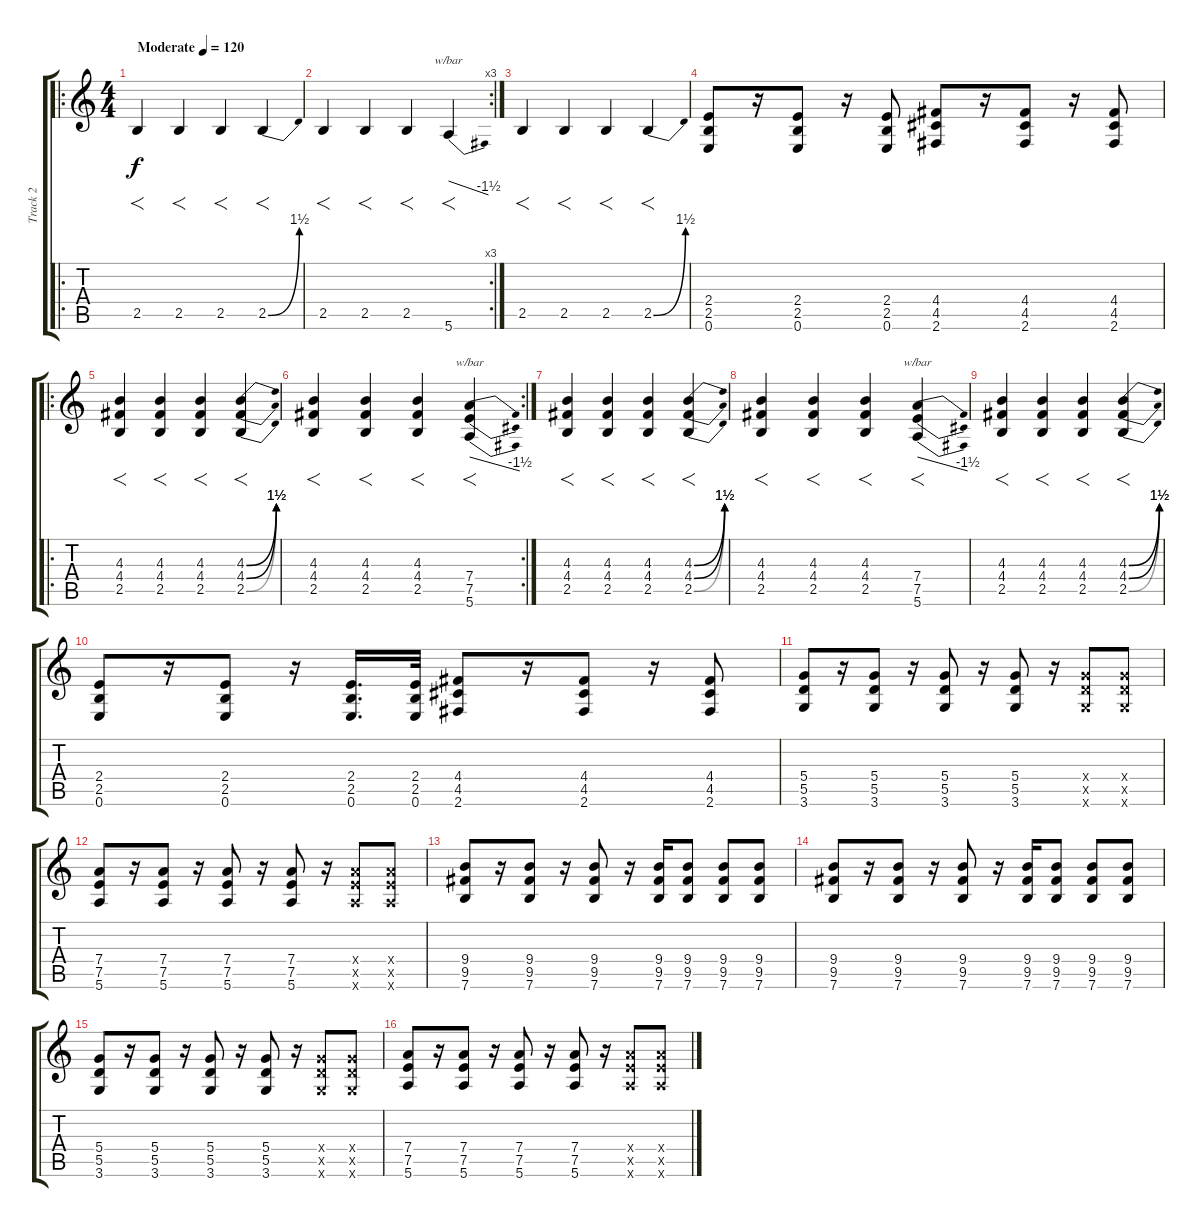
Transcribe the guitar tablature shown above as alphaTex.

\track ("Track 2" "Track 2") {instrument distortionguitar}
\staff {score tabs}
\tuning (E4 B3 G3 D3 A2 E2) {hide}
\ro
\ts (4 4)
\tempo (120 "Moderate")
\clef g2
\ks c
2.5.4{f dy f instrument distortionguitar} 2.5.4{f} 2.5.4{f} 2.5{be (bend 0 0 60 6)}.4{f} |
\rc 3
2.5.4{f} 2.5.4{f} 2.5.4{f} 5.6.4{f tbe (dive default 0 0 60 -6)} |
2.5.4{f} 2.5.4{f} 2.5.4{f} 2.5{be (bend 0 0 60 6)}.4{f} |
(2.4 2.5 0.6).8 r.16 (2.4 2.5 0.6).8 r.16 (2.4 2.5 0.6).8 (4.4 4.5 2.6).8 r.16 (4.4 4.5 2.6).8 r.16 (4.4 4.5 2.6).8 |
\ro
(4.3 4.4 2.5).4{f} (4.3 4.4 2.5).4{f} (4.3 4.4 2.5).4{f} (4.3{be (bend 0 0 60 6)} 4.4{be (bend 0 0 60 6)} 2.5{be (bend 0 0 60 6)}).4{f} |
\rc 2
(4.3 4.4 2.5).4{f} (4.3 4.4 2.5).4{f} (4.3 4.4 2.5).4{f} (7.4 7.5 5.6).4{f tbe (dive default 0 0 60 -6)} |
(4.3 4.4 2.5).4{f} (4.3 4.4 2.5).4{f} (4.3 4.4 2.5).4{f} (4.3{be (bend 0 0 60 6)} 4.4{be (bend 0 0 60 6)} 2.5{be (bend 0 0 60 6)}).4{f} |
(4.3 4.4 2.5).4{f} (4.3 4.4 2.5).4{f} (4.3 4.4 2.5).4{f} (7.4 7.5 5.6).4{f tbe (dive default 0 0 60 -6)} |
(4.3 4.4 2.5).4{f} (4.3 4.4 2.5).4{f} (4.3 4.4 2.5).4{f} (4.3{be (bend 0 0 60 6)} 4.4{be (bend 0 0 60 6)} 2.5{be (bend 0 0 60 6)}).4{f} |
(2.4 2.5 0.6).8 r.16 (2.4 2.5 0.6).8 r.16 (2.4 2.5 0.6).16{d} (2.4 2.5 0.6).32 (4.4 4.5 2.6).8 r.16 (4.4 4.5 2.6).8 r.16 (4.4 4.5 2.6).8 |
(5.4 5.5 3.6).8 r.16 (5.4 5.5 3.6).8 r.16 (5.4 5.5 3.6).8 r.16 (5.4 5.5 3.6).8 r.16 (5.4{x} 5.5{x} 3.6{x}).8 (5.4{x} 5.5{x} 3.6{x}).8 |
(7.4 7.5 5.6).8 r.16 (7.4 7.5 5.6).8 r.16 (7.4 7.5 5.6).8 r.16 (7.4 7.5 5.6).8 r.16 (7.4{x} 7.5{x} 5.6{x}).8 (7.4{x} 7.5{x} 5.6{x}).8 |
(9.4 9.5 7.6).8 r.16 (9.4 9.5 7.6).8 r.16 (9.4 9.5 7.6).8 r.16 (9.4 9.5 7.6).16 (9.4 9.5 7.6).8 (9.4 9.5 7.6).8 (9.4 9.5 7.6).8 |
(9.4 9.5 7.6).8 r.16 (9.4 9.5 7.6).8 r.16 (9.4 9.5 7.6).8 r.16 (9.4 9.5 7.6).16 (9.4 9.5 7.6).8 (9.4 9.5 7.6).8 (9.4 9.5 7.6).8 |
(5.4 5.5 3.6).8 r.16 (5.4 5.5 3.6).8 r.16 (5.4 5.5 3.6).8 r.16 (5.4 5.5 3.6).8 r.16 (5.4{x} 5.5{x} 3.6{x}).8 (5.4{x} 5.5{x} 3.6{x}).8 |
(7.4 7.5 5.6).8 r.16 (7.4 7.5 5.6).8 r.16 (7.4 7.5 5.6).8 r.16 (7.4 7.5 5.6).8 r.16 (7.4{x} 7.5{x} 5.6{x}).8 (7.4{x} 7.5{x} 5.6{x}).8
